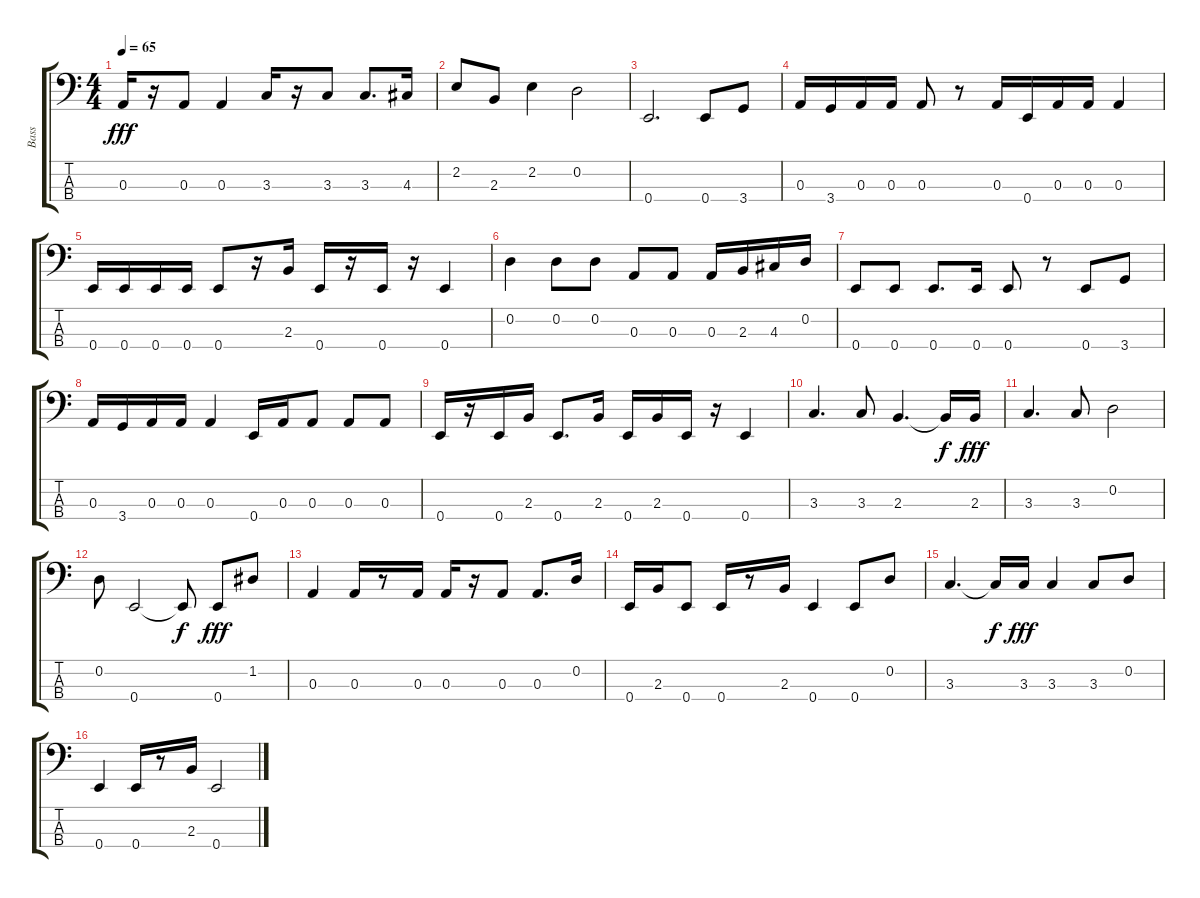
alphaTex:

\track ("Bass" "Bass") {instrument electricbassfinger}
\staff {score tabs}
\tuning (G2 D2 A1 E1) {hide}
\ts (4 4)
\tempo 65
\clef f4
\ks c
0.3.16{dy fff} r.16 0.3.8 0.3.4 3.3.16 r.16 3.3.8 3.3.8{d} 4.3.16 |
2.2.8 2.3.8 2.2.4 0.2.2 |
0.4.2{d} 0.4.8 3.4.8 |
0.3.16 3.4.16 0.3.16 0.3.16 0.3.8 r.8 0.3.16 0.4.16 0.3.16 0.3.16 0.3.4 |
0.4.16 0.4.16 0.4.16 0.4.16 0.4.8 r.16 2.3.16 0.4.16 r.16 0.4.16 r.16 0.4.4 |
0.2.4 0.2.8 0.2.8 0.3.8 0.3.8 0.3.16 2.3.16 4.3.16 0.2.16 |
0.4.8 0.4.8 0.4.8{d} 0.4.16 0.4.8 r.8 0.4.8 3.4.8 |
0.3.16 3.4.16 0.3.16 0.3.16 0.3.4 0.4.16 0.3.16 0.3.8 0.3.8 0.3.8 |
0.4.16 r.16 0.4.16 2.3.16 0.4.8{d} 2.3.16 0.4.16 2.3.16 0.4.16 r.16 0.4.4 |
3.3.4{d} 3.3.8 2.3.4{d} 2.3{t}.16{dy f} 2.3.16{dy fff} |
3.3.4{d} 3.3.8 0.2.2 |
0.2.8 0.4.2 0.4{t}.8{dy f} 0.4.8{dy fff} 1.2.8 |
0.3.4 0.3.16 r.8 0.3.16 0.3.16 r.16 0.3.8 0.3.8{d} 0.2.16 |
0.4.16 2.3.16 0.4.8 0.4.16 r.8 2.3.16 0.4.4 0.4.8 0.2.8 |
3.3.4{d} 3.3{t}.16{dy f} 3.3.16{dy fff} 3.3.4 3.3.8 0.2.8 |
0.4.4 0.4.16 r.8 2.3.16 0.4.2
